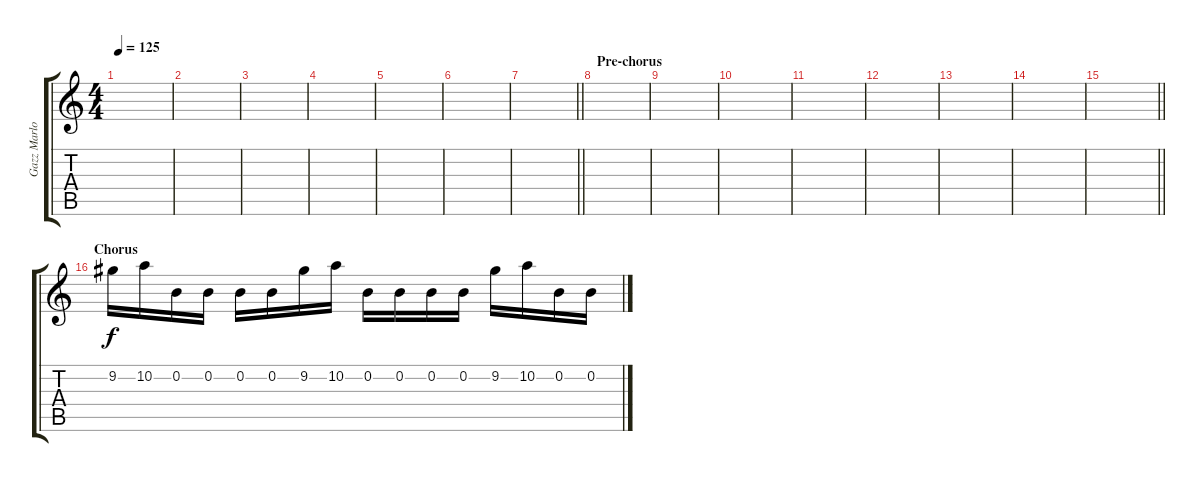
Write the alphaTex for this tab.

\track ("Gazz Marlow (Lead)" "Gazz Marlo") {instrument distortionguitar}
\staff {score tabs}
\tuning (E4 B3 A3 D3 A2 D2) {hide}
\ts (4 4)
\tempo 125
\clef g2
\ks c
|
|
|
|
|
|
\barLineRight lightlight
|
\section ("" "Pre-chorus")
|
|
|
|
|
|
|
\barLineRight lightlight
|
\section ("" "Chorus")
9.2.16 10.2.16 0.2.16 0.2.16 0.2.16 0.2.16 9.2.16 10.2.16 0.2.16 0.2.16 0.2.16 0.2.16 9.2.16 10.2.16 0.2.16 0.2.16
